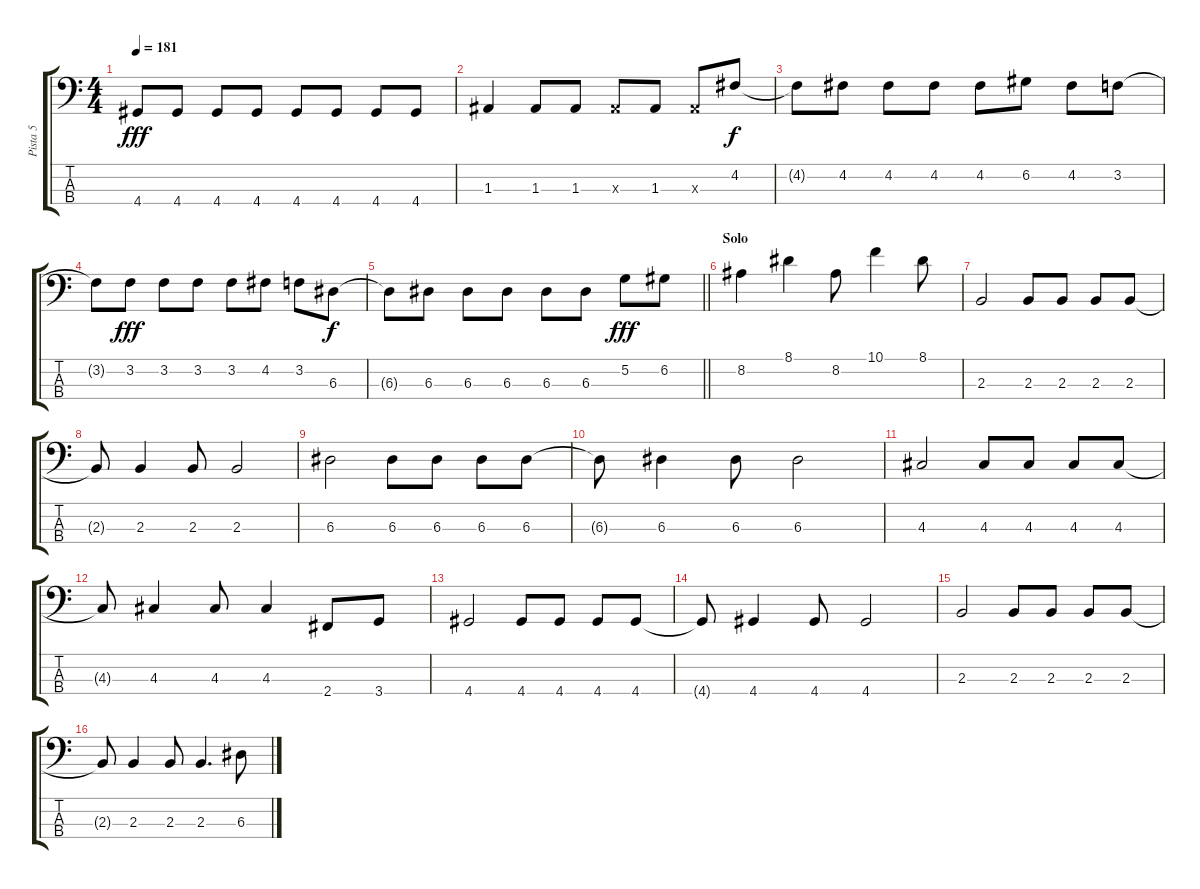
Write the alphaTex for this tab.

\track ("Pista 5" "Pista 5") {instrument electricbassfinger}
\staff {score tabs}
\tuning (G2 D2 A1 E1) {hide}
\ts (4 4)
\tempo 181
\clef f4
\ks c
4.4{t}.8{dy fff} 4.4.8 4.4.8 4.4.8 4.4.8 4.4.8 4.4.8 4.4.8 |
1.3.4 1.3.8 1.3.8 1.3{x}.8 1.3.8 1.3{x}.8 4.2.8{dy f} |
4.2{t}.8 4.2.8 4.2.8 4.2.8 4.2.8 6.2.8 4.2.8 3.2.8 |
3.2{t}.8 3.2.8{dy fff} 3.2.8 3.2.8 3.2.8 4.2.8 3.2.8 6.3.8{dy f} |
\barLineRight lightlight
6.3{t}.8 6.3.8 6.3.8 6.3.8 6.3.8 6.3.8 5.2.8{dy fff} 6.2.8 |
\section ("" "Solo")
8.2.4 8.1.4 8.2.8 10.1.4 8.1.8 |
2.3.2 2.3.8 2.3.8 2.3.8 2.3.8 |
2.3{t}.8 2.3.4 2.3.8 2.3.2 |
6.3.2 6.3.8 6.3.8 6.3.8 6.3.8 |
6.3{t}.8 6.3.4 6.3.8 6.3.2 |
4.3.2 4.3.8 4.3.8 4.3.8 4.3.8 |
4.3{t}.8 4.3.4 4.3.8 4.3.4 2.4.8 3.4.8 |
4.4.2 4.4.8 4.4.8 4.4.8 4.4.8 |
4.4{t}.8 4.4.4 4.4.8 4.4.2 |
2.3.2 2.3.8 2.3.8 2.3.8 2.3.8 |
2.3{t}.8 2.3.4 2.3.8 2.3.4{d} 6.3.8
